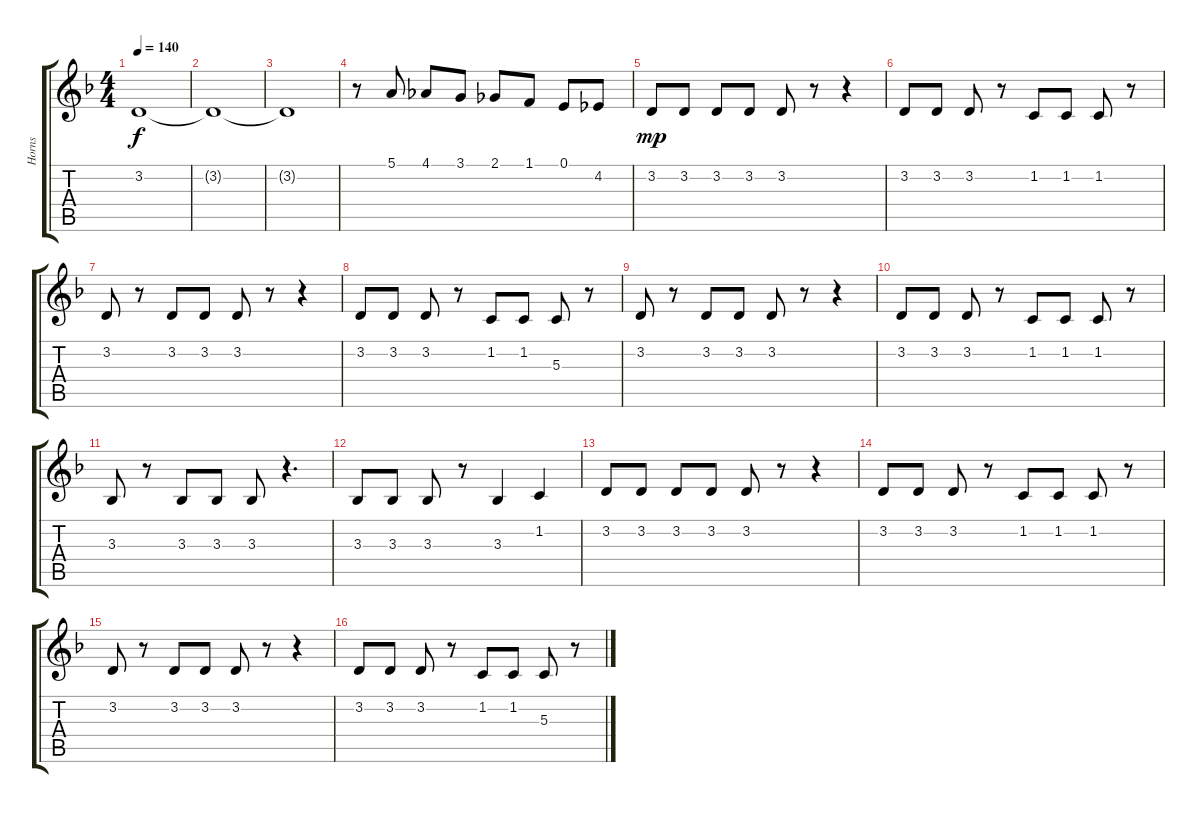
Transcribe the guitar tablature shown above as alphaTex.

\track ("Horns" "Horns") {instrument frenchhorn}
\staff {score tabs}
\tuning (E4 B3 G3 D3 A2 E2) {hide}
\ts (4 4)
\tempo 140
\clef g2
\ks dminor
3.2{t}.1{dy f} |
3.2{t}.1 |
3.2{t}.1 |
r.8 5.1.8 4.1.8 3.1.8 2.1.8 1.1.8 0.1.8 4.2.8 |
3.2.8{dy mp} 3.2.8 3.2.8 3.2.8 3.2.8 r.8 r.4 |
3.2.8 3.2.8 3.2.8 r.8 1.2.8 1.2.8 1.2.8 r.8 |
3.2.8 r.8 3.2.8 3.2.8 3.2.8 r.8 r.4 |
3.2.8 3.2.8 3.2.8 r.8 1.2.8 1.2.8 5.3.8 r.8 |
3.2.8 r.8 3.2.8 3.2.8 3.2.8 r.8 r.4 |
3.2.8 3.2.8 3.2.8 r.8 1.2.8 1.2.8 1.2.8 r.8 |
3.3.8 r.8 3.3.8 3.3.8 3.3.8 r.4{d} |
3.3.8 3.3.8 3.3.8 r.8 3.3.4 1.2.4 |
3.2.8 3.2.8 3.2.8 3.2.8 3.2.8 r.8 r.4 |
3.2.8 3.2.8 3.2.8 r.8 1.2.8 1.2.8 1.2.8 r.8 |
3.2.8 r.8 3.2.8 3.2.8 3.2.8 r.8 r.4 |
3.2.8 3.2.8 3.2.8 r.8 1.2.8 1.2.8 5.3.8 r.8
